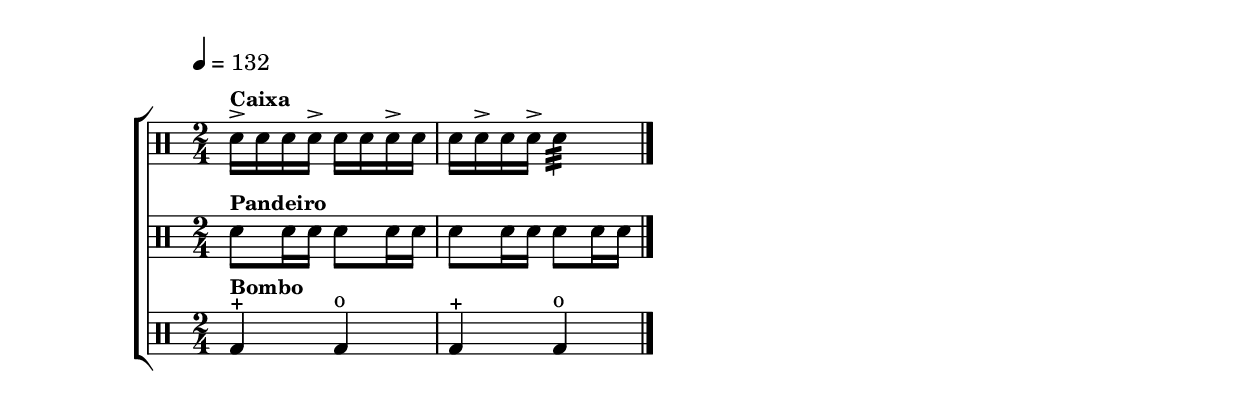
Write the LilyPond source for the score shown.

%-*- coding: utf-8 -*-

\version "2.14.2"

                                %\header {title = "Frevo"}

\new ChoirStaff <<

  \drummode <<


    \drums {
      \override Staff.TimeSignature #'style = #'()
      \time 2/4

      \override Score.MetronomeMark #'padding = #5
      \tempo 4=132

      sn16->^\markup {\small \bold {Caixa}} sn sn sn->
      sn sn sn-> sn
      sn sn-> sn sn->
      sn4:32

      \bar "|."
    }



    \drums {
      \override Staff.TimeSignature #'style = #'()
      \time 2/4

      sn8^\markup {\small \bold {Pandeiro}} sn16 sn16
      sn8 sn16 sn
      sn8 sn16 sn
      sn8 sn16 sn

      \bar "|."
    }


                                % \drums {
                                % \time 2/4

                                % sn16^o^\markup {\small \bold {Triângulo}} sn-+ sn-+ sn^o sn-+ sn-+  sn8-+

                                % \bar "|."
                                % }



    \drums {
      \override Staff.TimeSignature #'style = #'()
      \time 2/4

      bd4-+^\markup {\small \bold {Bombo}} bd^o bd-+ bd^o
      \bar "|."
    }


                                % \drums {
                                % \override Staff.TimeSignature #'style = #'()
                                % \time 2/4

                                % sn16^o^\markup {\small \bold {Atabaque}} sn8-+ sn16-+ sn8^o sn-+
                                % sn16^o sn8-+ sn16-+ sn8^o sn-+
                                % sn16^o sn8-+ sn16-+ sn8^o sn-+
                                % sn16^o sn8-+ sn16-+ sn8^o sn-+


                                % \bar "|."
                                % }


  >>

>>

